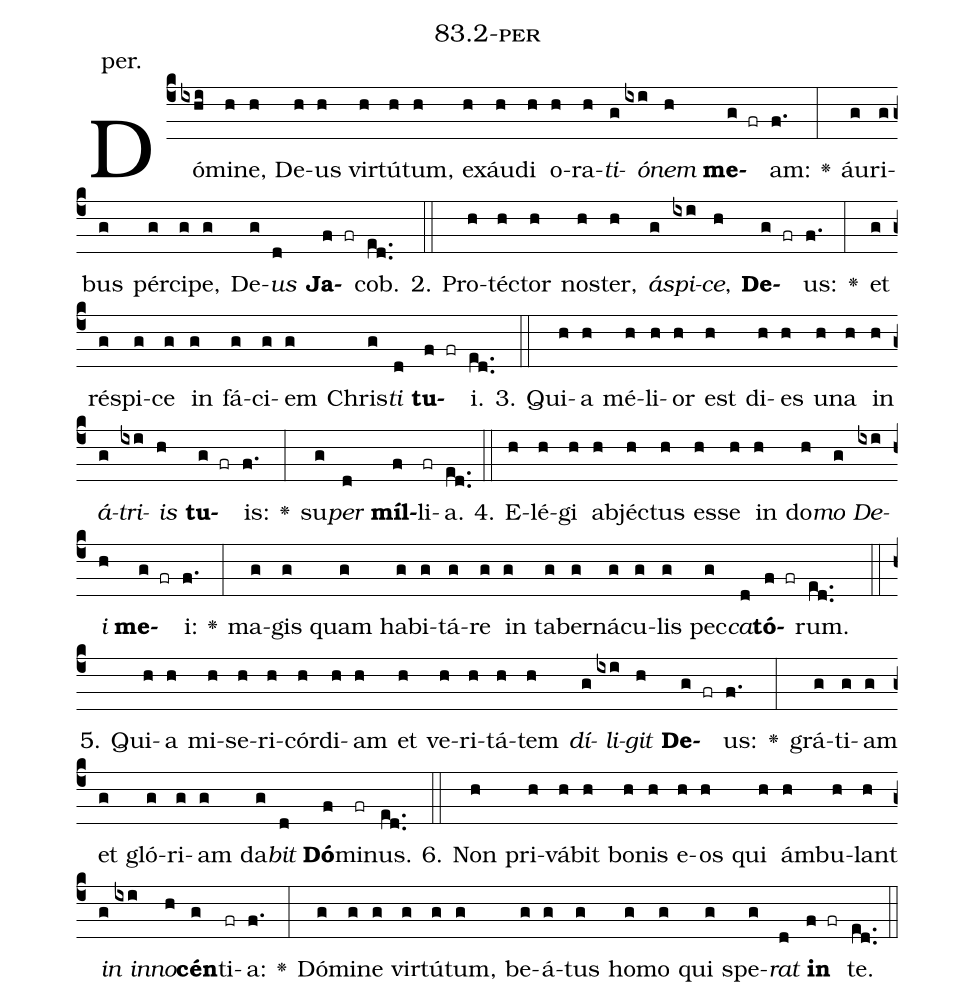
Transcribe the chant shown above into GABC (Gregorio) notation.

name: 83.2-per;
annotation: per.;
%%
(c4)Dó(ixhi)mi(h)ne,(h) De(h)us(h) vir(h)tú(h)tum,(h) ex(h)áu(h)di(h) o(h)ra(h)<i>ti</i>(g)<i>ó</i>(ixi)<i>nem</i>(h) <b>me</b>(g fr)am:(f.) <v>\greheightstar</v>(:) áu(g)ri(g)bus(g) pér(g)ci(g)pe,(g) De(g)<i>us</i>(d) <b>Ja</b>(f fr)cob.(ed..) (::)
2. Pro(h)téc(h)tor(h) nos(h)ter,(h) <i>á</i>(g)<i>spi</i>(ixi)<i>ce</i>,(h) <b>De</b>(g fr)us:(f.) <v>\greheightstar</v>(:) et(g) ré(g)spi(g)ce(g) in(g) fá(g)ci(g)em(g) Chris(g)<i>ti</i>(d) <b>tu</b>(f fr)i.(ed..) (::)
3. Qui(h)a(h) mé(h)li(h)or(h) est(h) di(h)es(h) u(h)na(h) in(h) <i>á</i>(g)<i>tri</i>(ixi)<i>is</i>(h) <b>tu</b>(g fr)is:(f.) <v>\greheightstar</v>(:) su(g)<i>per</i>(d) <b>míl</b>(f)li(fr)a.(ed..) (::)
4. E(h)lé(h)gi(h) ab(h)jéc(h)tus(h) es(h)se(h) in(h) do(h)<i>mo</i>(g) <i>De</i>(ixi)<i>i</i>(h) <b>me</b>(g fr)i:(f.) <v>\greheightstar</v>(:) ma(g)gis(g) quam(g) ha(g)bi(g)tá(g)re(g) in(g) ta(g)ber(g)ná(g)cu(g)lis(g) pec(g)<i>ca</i>(d)<b>tó</b>(f fr)rum.(ed..) (::)
5. Qui(h)a(h) mi(h)se(h)ri(h)cór(h)di(h)am(h) et(h) ve(h)ri(h)tá(h)tem(h) <i>dí</i>(g)<i>li</i>(ixi)<i>git</i>(h) <b>De</b>(g fr)us:(f.) <v>\greheightstar</v>(:) grá(g)ti(g)am(g) et(g) gló(g)ri(g)am(g) da(g)<i>bit</i>(d) <b>Dó</b>(f)mi(fr)nus.(ed..) (::)
6. Non(h) pri(h)vá(h)bit(h) bo(h)nis(h) e(h)os(h) qui(h) ám(h)bu(h)lant(h) <i>in</i>(g) <i>in</i>(ixi)<i>no</i>(h)<b>cén</b>(g)ti(fr)a:(f.) <v>\greheightstar</v>(:) Dó(g)mi(g)ne(g) vir(g)tú(g)tum,(g) be(g)á(g)tus(g) ho(g)mo(g) qui(g) spe(g)<i>rat</i>(d) <b>in</b>(f fr) te.(ed..) (::)
